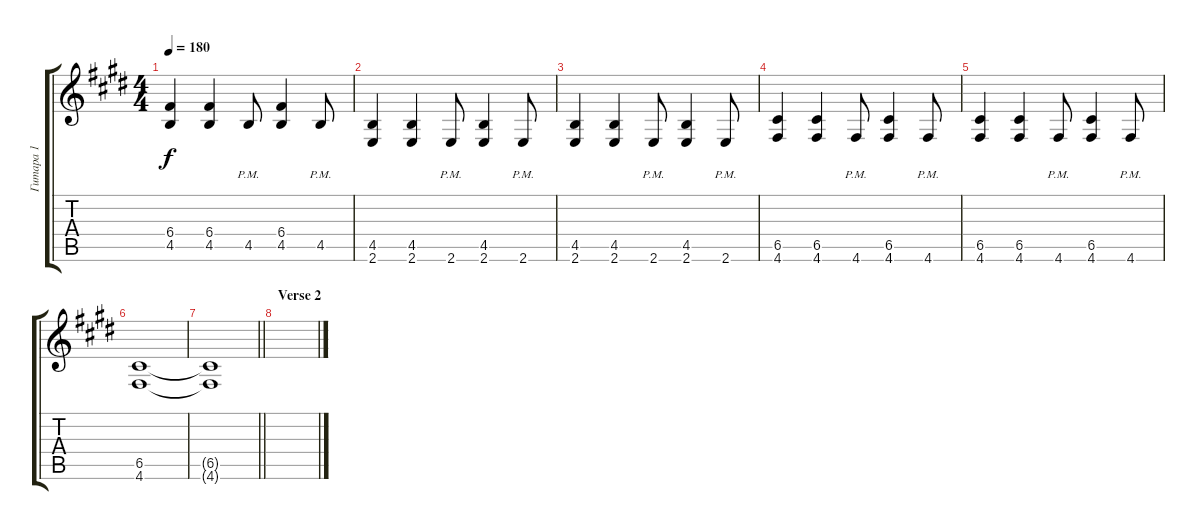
\track ("Гитара 1" "Гитара 1") {instrument distortionguitar}
\staff {score tabs}
\tuning (D4 A3 F3 C3 G2 D2) {hide}
\ts (4 4)
\tempo 180
\clef g2
\ks c#minor
(6.4 4.5).4{dy f} (6.4 4.5).4 4.5{pm}.8 (6.4 4.5).4 4.5{pm}.8 |
(4.5 2.6).4 (4.5 2.6).4 2.6{pm}.8 (4.5 2.6).4 2.6{pm}.8 |
(4.5 2.6).4 (4.5 2.6).4 2.6{pm}.8 (4.5 2.6).4 2.6{pm}.8 |
(6.5 4.6).4 (6.5 4.6).4 4.6{pm}.8 (6.5 4.6).4 4.6{pm}.8 |
(6.5 4.6).4 (6.5 4.6).4 4.6{pm}.8 (6.5 4.6).4 4.6{pm}.8 |
(6.5 4.6).1 |
\barLineRight lightlight
(6.5{t} 4.6{t}).1 |
\section ("" "Verse 2")
